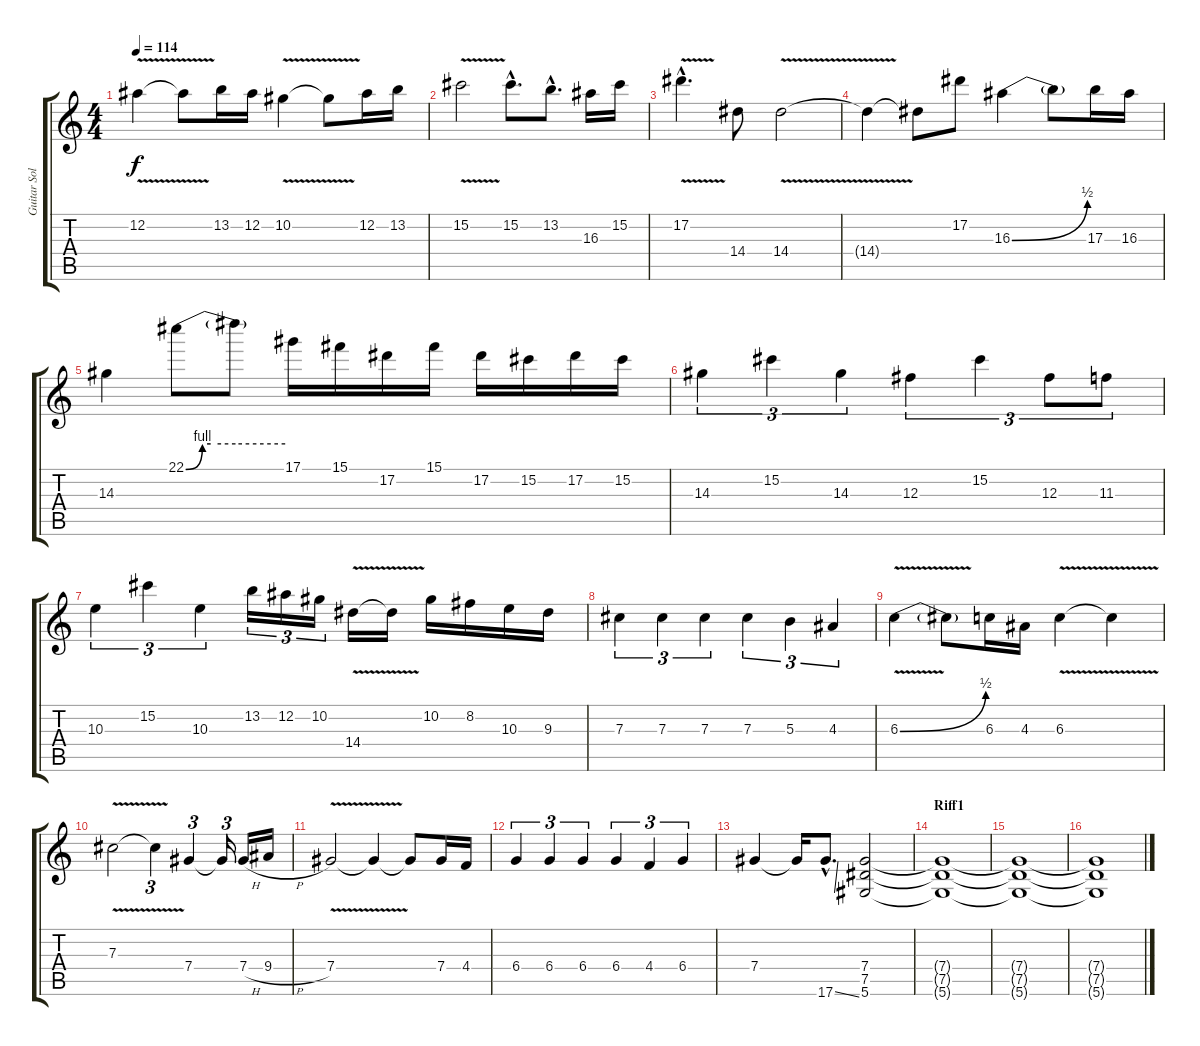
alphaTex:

\track ("Guitar Solo" "Guitar Sol") {instrument distortionguitar}
\staff {score tabs}
\tuning (Eb4 Bb3 Gb3 Db3 Ab2 Eb2) {hide}
\ts (4 4)
\tempo 114
\clef g2
\ks c
12.2{v}.4{dy f} 12.2{t}.8 13.2.16 12.2.16 10.2{v}.4 10.2{t}.8 12.2.16 13.2.16 |
15.2{v}.2 15.2{hac}.8{d} 13.2{hac}.8{d} 16.3.16 15.2.16 |
17.2{v hac}.4{d} 14.4.8 14.4{v}.2 |
14.4{t}.4 14.4{t}.8 17.2.8 16.3{be (bend 0 0 60 2)}.4 16.3{t}.8 17.3.16 16.3.16 |
14.3.4 22.1{be (custom 0 0 10 4 15 4 30 4 60 4)}.8 22.1{t}.8 17.1.16 15.1.16 17.2.16 15.1.16 17.2.16 15.2.16 17.2.16 15.2.16 |
14.3.4{tu (3 2)} 15.2.4{tu (3 2)} 14.3.4{tu (3 2)} 12.3.4{tu (3 2)} 15.2.4{tu (3 2)} 12.3.8{tu (3 2)} 11.3.8{tu (3 2)} |
10.3.4{tu (3 2)} 15.2.4{tu (3 2)} 10.3.4{tu (3 2)} 13.2.16{tu (3 2)} 12.2.16{tu (3 2)} 10.2.16{tu (3 2)} 14.4{v}.16 14.4{t}.16 10.2.16 8.2.16 10.3.16 9.3.16 |
7.3.4{tu (3 2)} 7.3.4{tu (3 2)} 7.3.4{tu (3 2)} 7.3.4{tu (3 2)} 5.3.4{tu (3 2)} 4.3.4{tu (3 2)} |
6.3{be (bend 0 0 60 2) v}.4 6.3{t}.8 6.3.16 4.3.16 6.3{v}.4 6.3{t}.4 |
7.3{v}.2 7.3{t}.4{tu (3 2)} 7.4.4{tu (3 2)} 7.4{t}.16{tu (3 2)} 7.4{h}.16 9.4{h}.16 |
7.4{v}.2 7.4{t}.4 7.4{t}.8 7.4.16 4.4.16 |
6.4.4{tu (3 2)} 6.4.4{tu (3 2)} 6.4.4{tu (3 2)} 6.4.4{tu (3 2)} 4.4.4{tu (3 2)} 6.4.4{tu (3 2)} |
7.4.4 7.4{t}.16 17.6{ss hac}.8{d} (7.4 7.5 5.6).2 |
\section ("" "Riff1")
(7.4{t} 7.5{t} 5.6{t}).1 |
(7.4{t} 7.5{t} 5.6{t}).1 |
(7.4{t} 7.5{t} 5.6{t}).1
